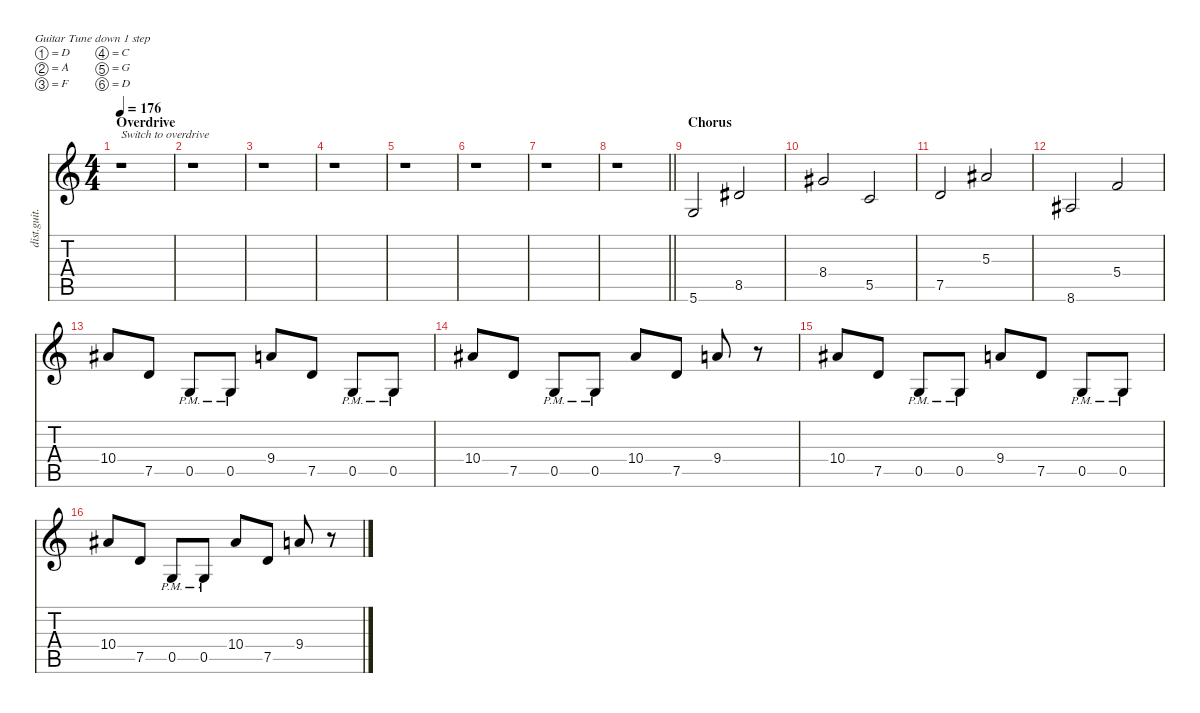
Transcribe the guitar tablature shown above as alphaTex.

\defaultSystemsLayout 4
\hideDynamics
\bracketExtendMode nobrackets
\track ("Bobby Koelble " "dist.guit.") {instrument distortionguitar}
\staff {score tabs}
\tuning (D4 A3 F3 C3 G2 D2)
\ts (4 4)
\section ("" "Overdrive")
\tempo 176
\clef g2
\ks c
r.1{txt "Switch to overdrive" dy f} |
r.1 |
r.1 |
r.1 |
r.1 |
r.1 |
r.1 |
\barLineRight lightlight
r.1 |
\section ("" "Chorus")
5.6.2 8.5{acc #}.2 |
8.4{acc #}.2 5.5.2 |
7.5.2 5.3{acc #}.2 |
8.6{acc #}.2 5.4.2 |
10.4{acc #}.8 7.5.8 0.5{pm}.8 0.5{pm}.8 9.4.8 7.5.8 0.5{pm}.8 0.5{pm}.8 |
10.4{acc #}.8 7.5.8 0.5{pm}.8 0.5{pm}.8 10.4{acc #}.8 7.5.8 9.4.8 r.8 |
10.4{acc #}.8 7.5.8 0.5{pm}.8 0.5{pm}.8 9.4.8 7.5.8 0.5{pm}.8 0.5{pm}.8 |
10.4{acc #}.8 7.5.8 0.5{pm}.8 0.5{pm}.8 10.4{acc #}.8 7.5.8 9.4.8 r.8
